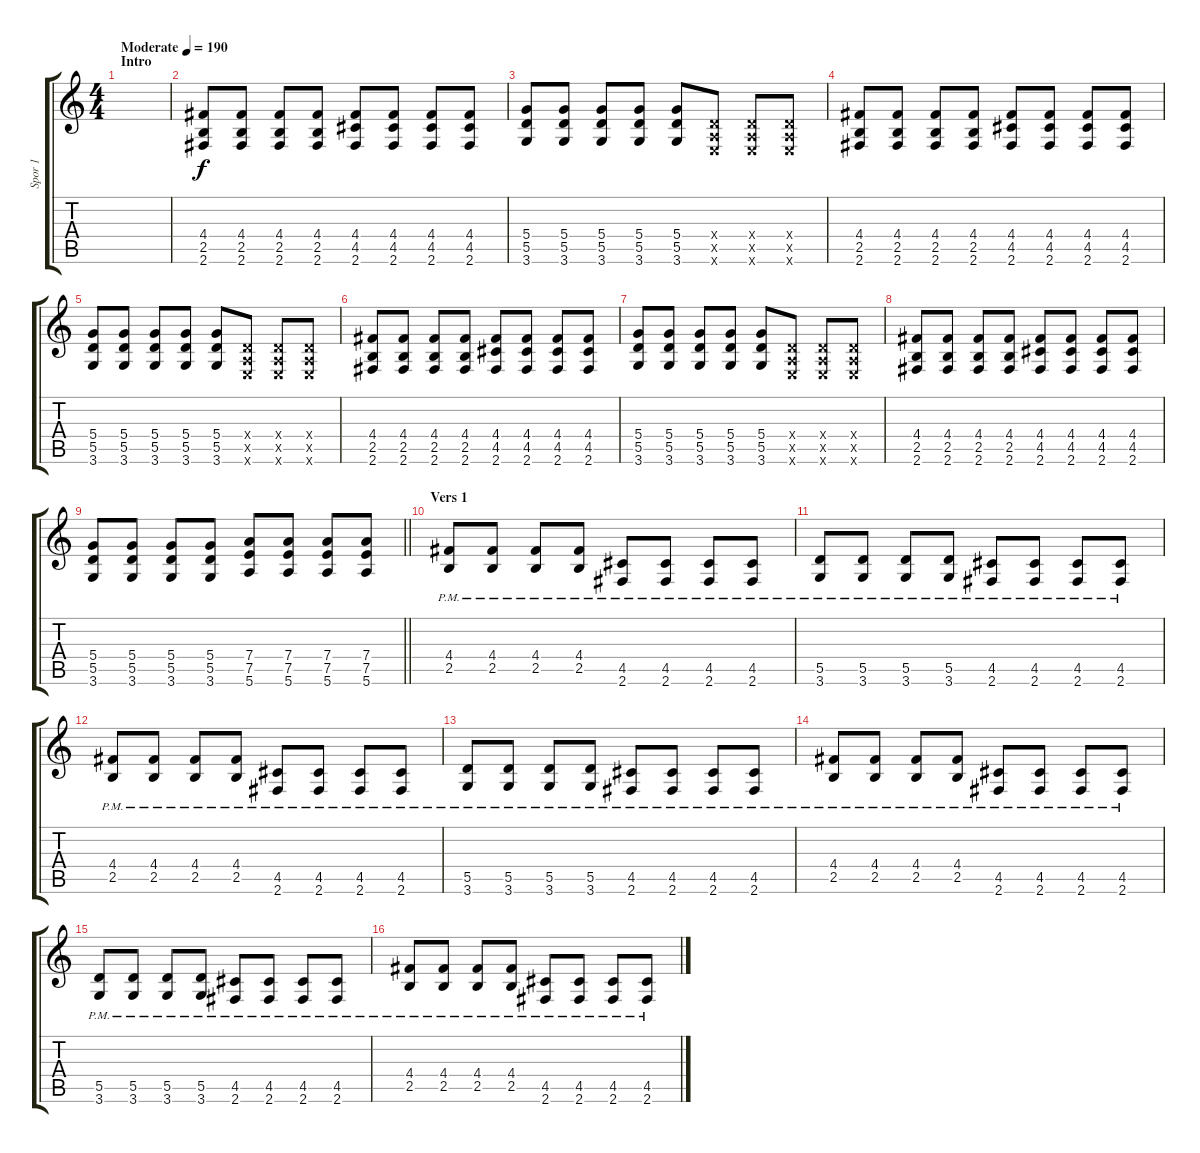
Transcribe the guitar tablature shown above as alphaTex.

\track ("Spor 1" "Spor 1") {instrument distortionguitar}
\staff {score tabs}
\tuning (E4 B3 G3 D3 A2 E2) {hide}
\ts (4 4)
\section ("" "Intro")
\tempo (190 "Moderate")
\clef g2
\ks c
|
(4.4 2.5 2.6).8 (4.4 2.5 2.6).8 (4.4 2.5 2.6).8 (4.4 2.5 2.6).8 (4.4 4.5 2.6).8 (4.4 4.5 2.6).8 (4.4 4.5 2.6).8 (4.4 4.5 2.6).8 |
(5.4 5.5 3.6).8 (5.4 5.5 3.6).8 (5.4 5.5 3.6).8 (5.4 5.5 3.6).8 (5.4 5.5 3.6).8 (0.4{x} 0.5{x} 0.6{x}).8 (0.4{x} 0.5{x} 0.6{x}).8 (0.4{x} 0.5{x} 0.6{x}).8 |
(4.4 2.5 2.6).8 (4.4 2.5 2.6).8 (4.4 2.5 2.6).8 (4.4 2.5 2.6).8 (4.4 4.5 2.6).8 (4.4 4.5 2.6).8 (4.4 4.5 2.6).8 (4.4 4.5 2.6).8 |
(5.4 5.5 3.6).8 (5.4 5.5 3.6).8 (5.4 5.5 3.6).8 (5.4 5.5 3.6).8 (5.4 5.5 3.6).8 (0.4{x} 0.5{x} 0.6{x}).8 (0.4{x} 0.5{x} 0.6{x}).8 (0.4{x} 0.5{x} 0.6{x}).8 |
(4.4 2.5 2.6).8 (4.4 2.5 2.6).8 (4.4 2.5 2.6).8 (4.4 2.5 2.6).8 (4.4 4.5 2.6).8 (4.4 4.5 2.6).8 (4.4 4.5 2.6).8 (4.4 4.5 2.6).8 |
(5.4 5.5 3.6).8 (5.4 5.5 3.6).8 (5.4 5.5 3.6).8 (5.4 5.5 3.6).8 (5.4 5.5 3.6).8 (0.4{x} 0.5{x} 0.6{x}).8 (0.4{x} 0.5{x} 0.6{x}).8 (0.4{x} 0.5{x} 0.6{x}).8 |
(4.4 2.5 2.6).8 (4.4 2.5 2.6).8 (4.4 2.5 2.6).8 (4.4 2.5 2.6).8 (4.4 4.5 2.6).8 (4.4 4.5 2.6).8 (4.4 4.5 2.6).8 (4.4 4.5 2.6).8 |
\barLineRight lightlight
(5.4 5.5 3.6).8 (5.4 5.5 3.6).8 (5.4 5.5 3.6).8 (5.4 5.5 3.6).8 (7.4 7.5 5.6).8 (7.4 7.5 5.6).8 (7.4 7.5 5.6).8 (7.4 7.5 5.6).8 |
\section ("" "Vers 1")
(4.4{pm} 2.5{pm}).8 (4.4{pm} 2.5{pm}).8 (4.4{pm} 2.5{pm}).8 (4.4{pm} 2.5{pm}).8 (4.5{pm} 2.6{pm}).8 (4.5{pm} 2.6{pm}).8 (4.5{pm} 2.6{pm}).8 (4.5{pm} 2.6{pm}).8 |
(5.5{pm} 3.6{pm}).8 (5.5{pm} 3.6{pm}).8 (5.5{pm} 3.6{pm}).8 (5.5{pm} 3.6{pm}).8 (4.5{pm} 2.6{pm}).8 (4.5{pm} 2.6{pm}).8 (4.5{pm} 2.6{pm}).8 (4.5{pm} 2.6{pm}).8 |
(4.4{pm} 2.5{pm}).8 (4.4{pm} 2.5{pm}).8 (4.4{pm} 2.5{pm}).8 (4.4{pm} 2.5{pm}).8 (4.5{pm} 2.6{pm}).8 (4.5{pm} 2.6{pm}).8 (4.5{pm} 2.6{pm}).8 (4.5{pm} 2.6{pm}).8 |
(5.5{pm} 3.6{pm}).8 (5.5{pm} 3.6{pm}).8 (5.5{pm} 3.6{pm}).8 (5.5{pm} 3.6{pm}).8 (4.5{pm} 2.6{pm}).8 (4.5{pm} 2.6{pm}).8 (4.5{pm} 2.6{pm}).8 (4.5{pm} 2.6{pm}).8 |
(4.4{pm} 2.5{pm}).8 (4.4{pm} 2.5{pm}).8 (4.4{pm} 2.5{pm}).8 (4.4{pm} 2.5{pm}).8 (4.5{pm} 2.6{pm}).8 (4.5{pm} 2.6{pm}).8 (4.5{pm} 2.6{pm}).8 (4.5{pm} 2.6{pm}).8 |
(5.5{pm} 3.6{pm}).8 (5.5{pm} 3.6{pm}).8 (5.5{pm} 3.6{pm}).8 (5.5{pm} 3.6{pm}).8 (4.5{pm} 2.6{pm}).8 (4.5{pm} 2.6{pm}).8 (4.5{pm} 2.6{pm}).8 (4.5{pm} 2.6{pm}).8 |
(4.4{pm} 2.5{pm}).8 (4.4{pm} 2.5{pm}).8 (4.4{pm} 2.5{pm}).8 (4.4{pm} 2.5{pm}).8 (4.5{pm} 2.6{pm}).8 (4.5{pm} 2.6{pm}).8 (4.5{pm} 2.6{pm}).8 (4.5{pm} 2.6{pm}).8
